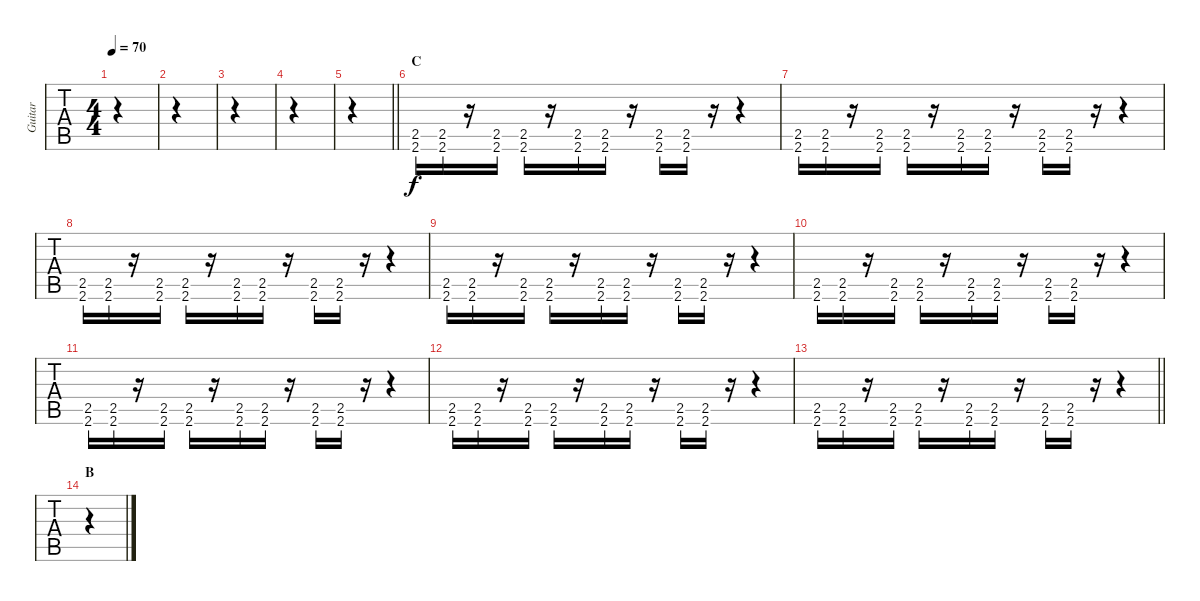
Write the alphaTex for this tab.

\track ("Guitar" "Guitar") {instrument distortionguitar}
\staff {tabs}
\tuning (E4 B3 G3 D3 A2 D2) {hide}
\ts (4 4)
\tempo 70
\clef g2
\ks c
|
|
|
|
\barLineRight lightlight
|
\section ("" "C")
(2.5 2.6).16 (2.5 2.6).16 r.16 (2.5 2.6).16 (2.5 2.6).16 r.16 (2.5 2.6).16 (2.5 2.6).16 r.16 (2.5 2.6).16 (2.5 2.6).16 r.16 r.4 |
(2.5 2.6).16 (2.5 2.6).16 r.16 (2.5 2.6).16 (2.5 2.6).16 r.16 (2.5 2.6).16 (2.5 2.6).16 r.16 (2.5 2.6).16 (2.5 2.6).16 r.16 r.4 |
(2.5 2.6).16 (2.5 2.6).16 r.16 (2.5 2.6).16 (2.5 2.6).16 r.16 (2.5 2.6).16 (2.5 2.6).16 r.16 (2.5 2.6).16 (2.5 2.6).16 r.16 r.4 |
(2.5 2.6).16 (2.5 2.6).16 r.16 (2.5 2.6).16 (2.5 2.6).16 r.16 (2.5 2.6).16 (2.5 2.6).16 r.16 (2.5 2.6).16 (2.5 2.6).16 r.16 r.4 |
(2.5 2.6).16 (2.5 2.6).16 r.16 (2.5 2.6).16 (2.5 2.6).16 r.16 (2.5 2.6).16 (2.5 2.6).16 r.16 (2.5 2.6).16 (2.5 2.6).16 r.16 r.4 |
(2.5 2.6).16 (2.5 2.6).16 r.16 (2.5 2.6).16 (2.5 2.6).16 r.16 (2.5 2.6).16 (2.5 2.6).16 r.16 (2.5 2.6).16 (2.5 2.6).16 r.16 r.4 |
(2.5 2.6).16 (2.5 2.6).16 r.16 (2.5 2.6).16 (2.5 2.6).16 r.16 (2.5 2.6).16 (2.5 2.6).16 r.16 (2.5 2.6).16 (2.5 2.6).16 r.16 r.4 |
\barLineRight lightlight
(2.5 2.6).16 (2.5 2.6).16 r.16 (2.5 2.6).16 (2.5 2.6).16 r.16 (2.5 2.6).16 (2.5 2.6).16 r.16 (2.5 2.6).16 (2.5 2.6).16 r.16 r.4 |
\section ("" "B")
